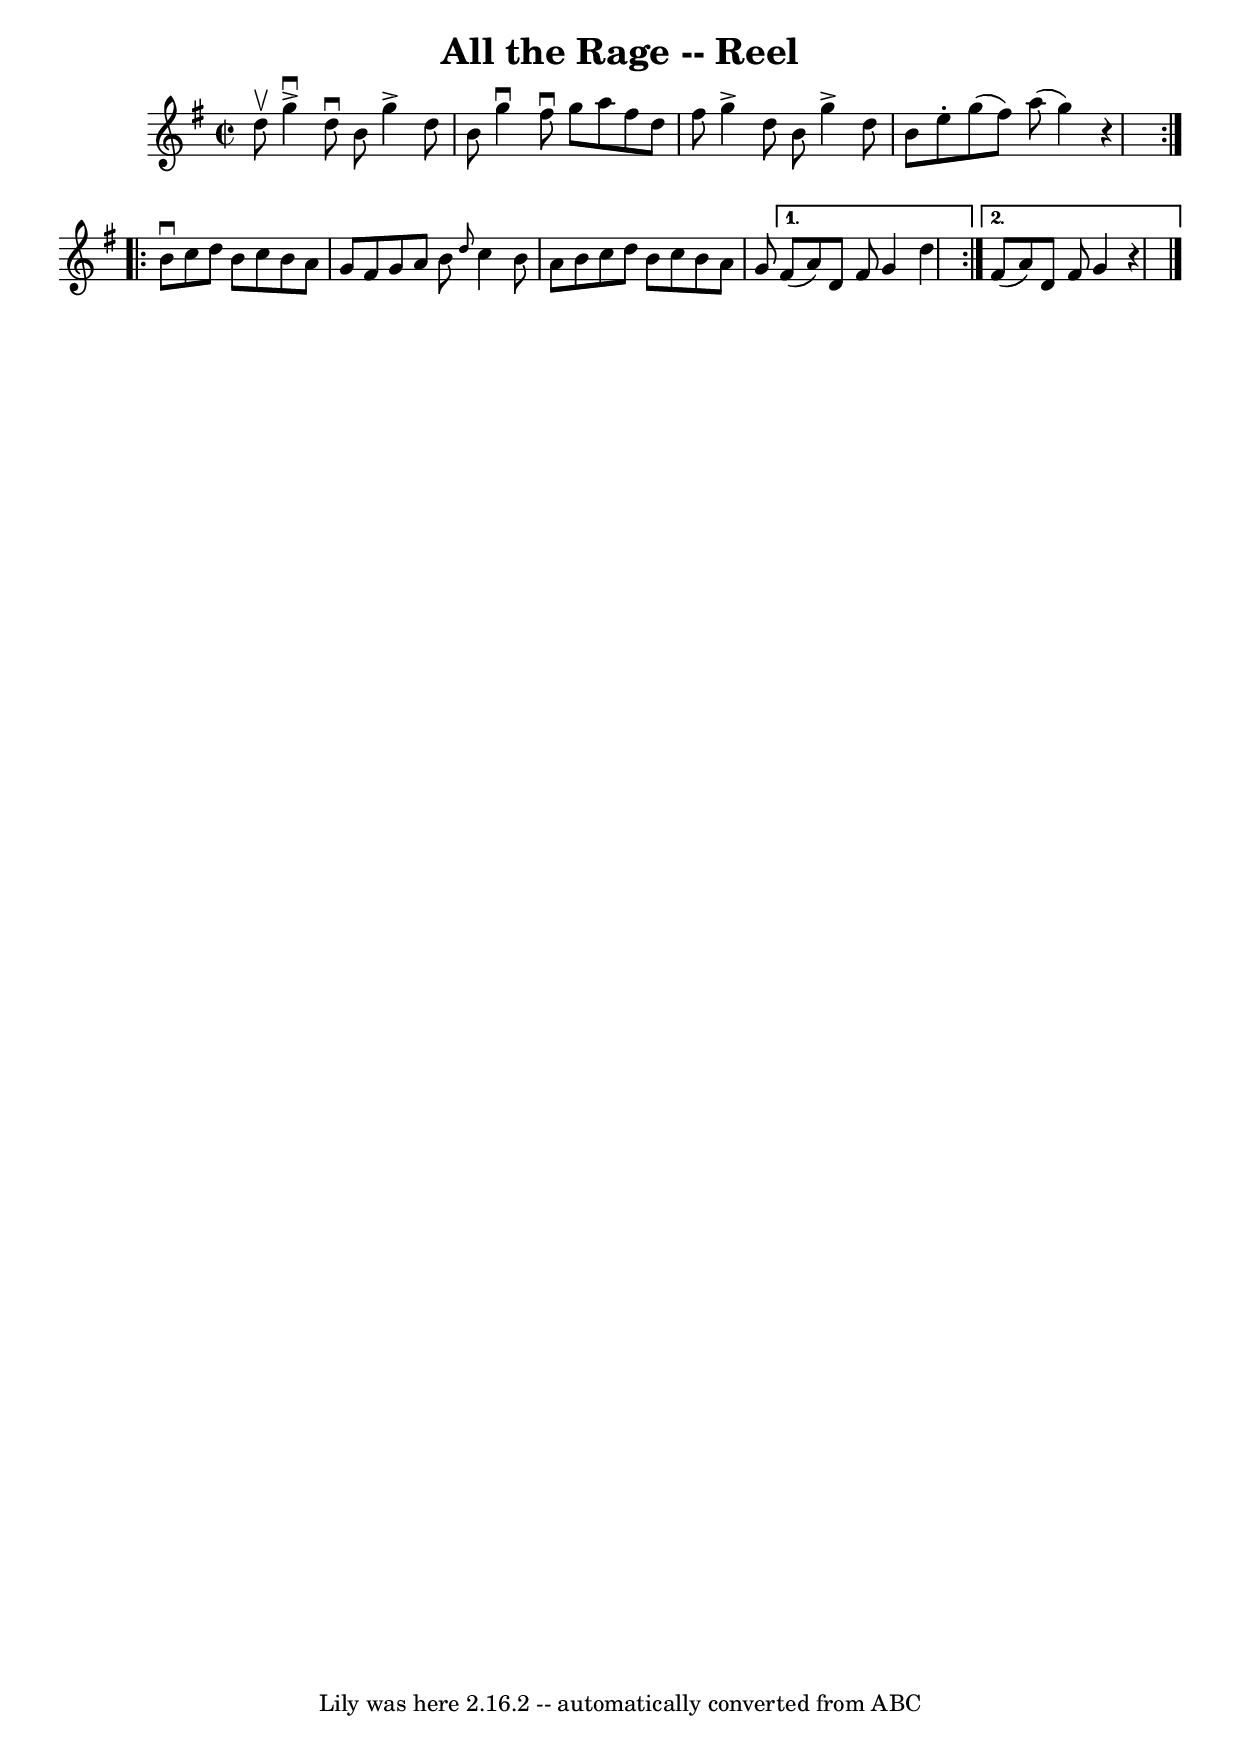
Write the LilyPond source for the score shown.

\version "2.16.2"
\include "Mammoth.ily"
\header {
	%% book = "Ryan's Mammoth Collection"
	crossRefNumber = "1"
	footnotes = "\\\\303"
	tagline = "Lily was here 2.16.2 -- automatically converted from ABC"
	title = "All the Rage -- Reel"
}
voicedefault =  {


\repeat volta 2 {
\override Staff.TimeSignature #'style = #'C
 \time 2/2 
\key g \major d''8^\upbow |
 g''4^\downbow^\accent   
d''8^\downbow b'8 g''4^\accent d''8 b'8    |
 g''4 
^\downbow fis''8^\downbow g''8 a''8 fis''8 d''8 fis''8    
|
 g''4^\accent d''8 b'8 g''4^\accent d''8 b'8    
|
 e''8 -. g''8 (fis''8) a''8 (g''4)   r4   }     
\repeat volta 2 { b'8^\downbow c''8 d''8 b'8 c''8 b'8 a'8   
 g'8    |
 fis'8 g'8 a'8 b'8  \grace { d''8  } c''4    
b'8 a'8    |
 b'8 c''8 d''8 b'8 c''8 b'8 a'8   
 g'8    } \alternative{{ fis'8 (a'8) d'8 fis'8 g'4 d''4    
} { fis'8 (a'8) d'8 fis'8 g'4    r4   \bar "|."   }}
}

\score{
    <<

	\context Staff="default"
	{
	    \voicedefault 
	}

    >>
	\layout {
	}
	\midi {}
}
